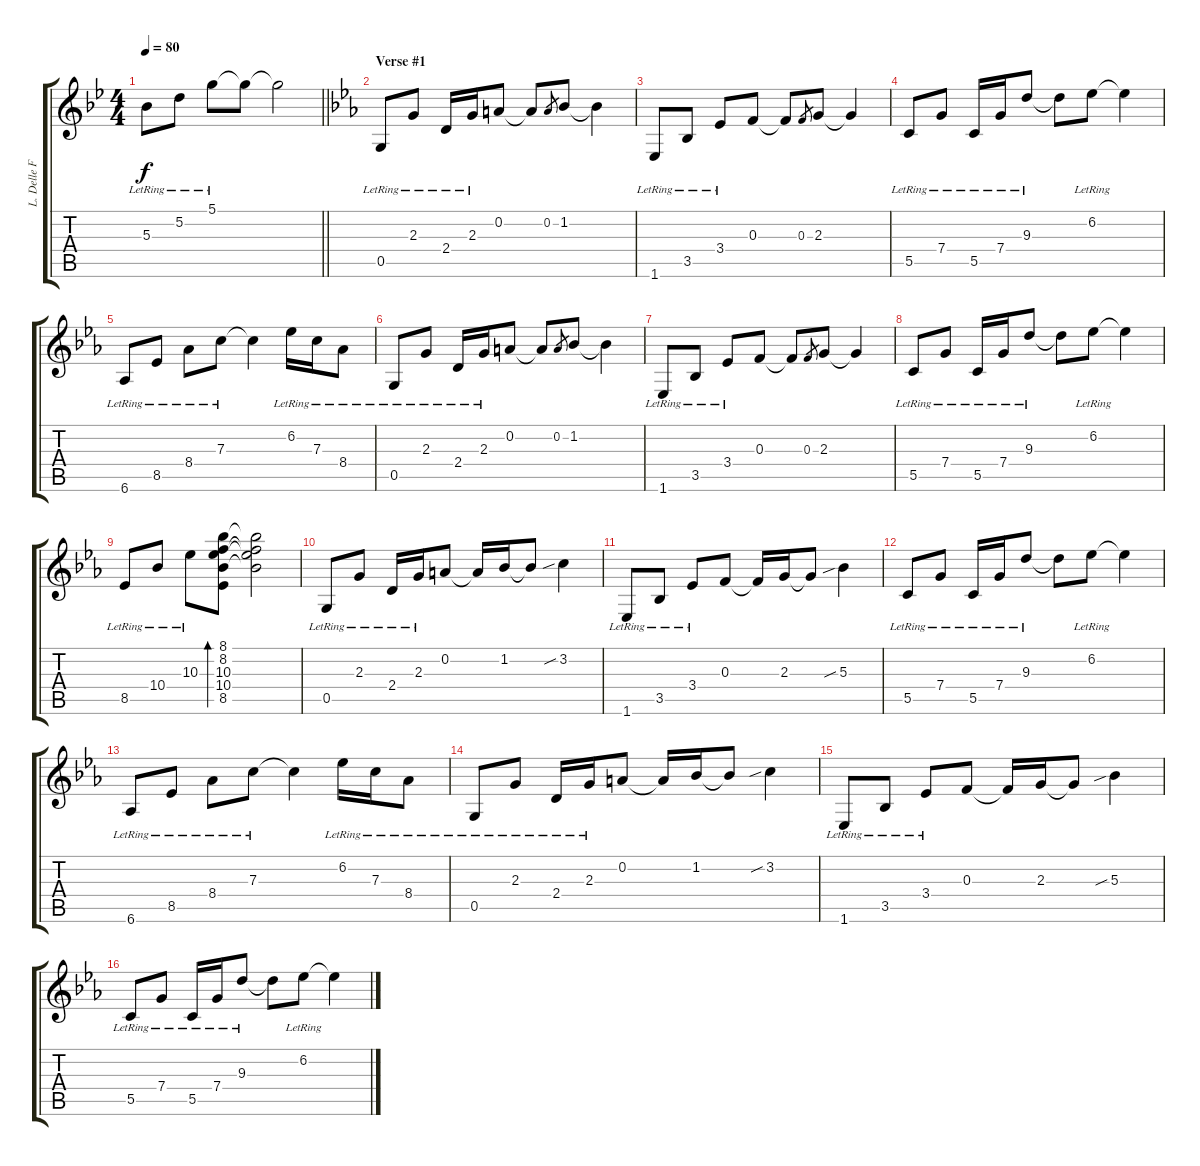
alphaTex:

\track ("L. Delle Fave (Clean Guitar R)" "L. Delle F") {instrument electricguitarclean}
\staff {score tabs}
\tuning (D4 A3 F3 C3 G2 D2) {hide}
\ts (4 4)
\tempo 80
\clef g2
\barLineRight lightlight
\ks gminor
5.3{lr}.8{dy f} 5.2{lr}.8 5.1{lr}.8 5.1{t}.8 5.1{t}.2 |
\section ("" "Verse #1")
\ks eb
0.5{lr}.8 2.3{lr}.8 2.4{lr}.16 2.3{lr}.16 0.2.8 0.2{t}.8 0.2.8{gr} 1.2.8 1.2{t}.4 |
1.6{lr}.8 3.5{lr}.8 3.4{lr}.8 0.3.8 0.3{t}.8 0.3.8{gr} 2.3.8 2.3{t}.4 |
5.5{lr}.8 7.4{lr}.8 5.5{lr}.16 7.4{lr}.16 9.3{lr}.8 9.3{t}.8 6.2{lr}.8 6.2{t}.4 |
6.6{lr}.8 8.5{lr}.8 8.4{lr}.8 7.3{lr}.8 7.3{t}.4 6.2{lr}.16 7.3{lr}.16 8.4{lr}.8 |
0.5{lr}.8 2.3{lr}.8 2.4{lr}.16 2.3{lr}.16 0.2.8 0.2{t}.8 0.2.8{gr} 1.2.8 1.2{t}.4 |
1.6{lr}.8 3.5{lr}.8 3.4{lr}.8 0.3.8 0.3{t}.8 0.3.8{gr} 2.3.8 2.3{t}.4 |
5.5{lr}.8 7.4{lr}.8 5.5{lr}.16 7.4{lr}.16 9.3{lr}.8 9.3{t}.8 6.2{lr}.8 6.2{t}.4 |
8.5{lr}.8 10.4{lr}.8 10.3{lr}.8 (8.1 8.2 10.3 10.4 8.5).8{bd 240} (8.1{t} 8.2{t} 10.3{t} 10.4{t}).2 |
0.5{lr}.8 2.3{lr}.8 2.4{lr}.16 2.3{lr}.16 0.2.8 0.2{t}.16 1.2.16 1.2{t}.8 3.2{sib}.4 |
1.6{lr}.8 3.5{lr}.8 3.4{lr}.8 0.3.8 0.3{t}.16 2.3.16 2.3{t}.8 5.3{sib}.4 |
5.5{lr}.8 7.4{lr}.8 5.5{lr}.16 7.4{lr}.16 9.3{lr}.8 9.3{t}.8 6.2{lr}.8 6.2{t}.4 |
6.6{lr}.8 8.5{lr}.8 8.4{lr}.8 7.3{lr}.8 7.3{t}.4 6.2{lr}.16 7.3{lr}.16 8.4{lr}.8 |
0.5{lr}.8 2.3{lr}.8 2.4{lr}.16 2.3{lr}.16 0.2.8 0.2{t}.16 1.2.16 1.2{t}.8 3.2{sib}.4 |
1.6{lr}.8 3.5{lr}.8 3.4{lr}.8 0.3.8 0.3{t}.16 2.3.16 2.3{t}.8 5.3{sib}.4 |
5.5{lr}.8 7.4{lr}.8 5.5{lr}.16 7.4{lr}.16 9.3{lr}.8 9.3{t}.8 6.2{lr}.8 6.2{t}.4
